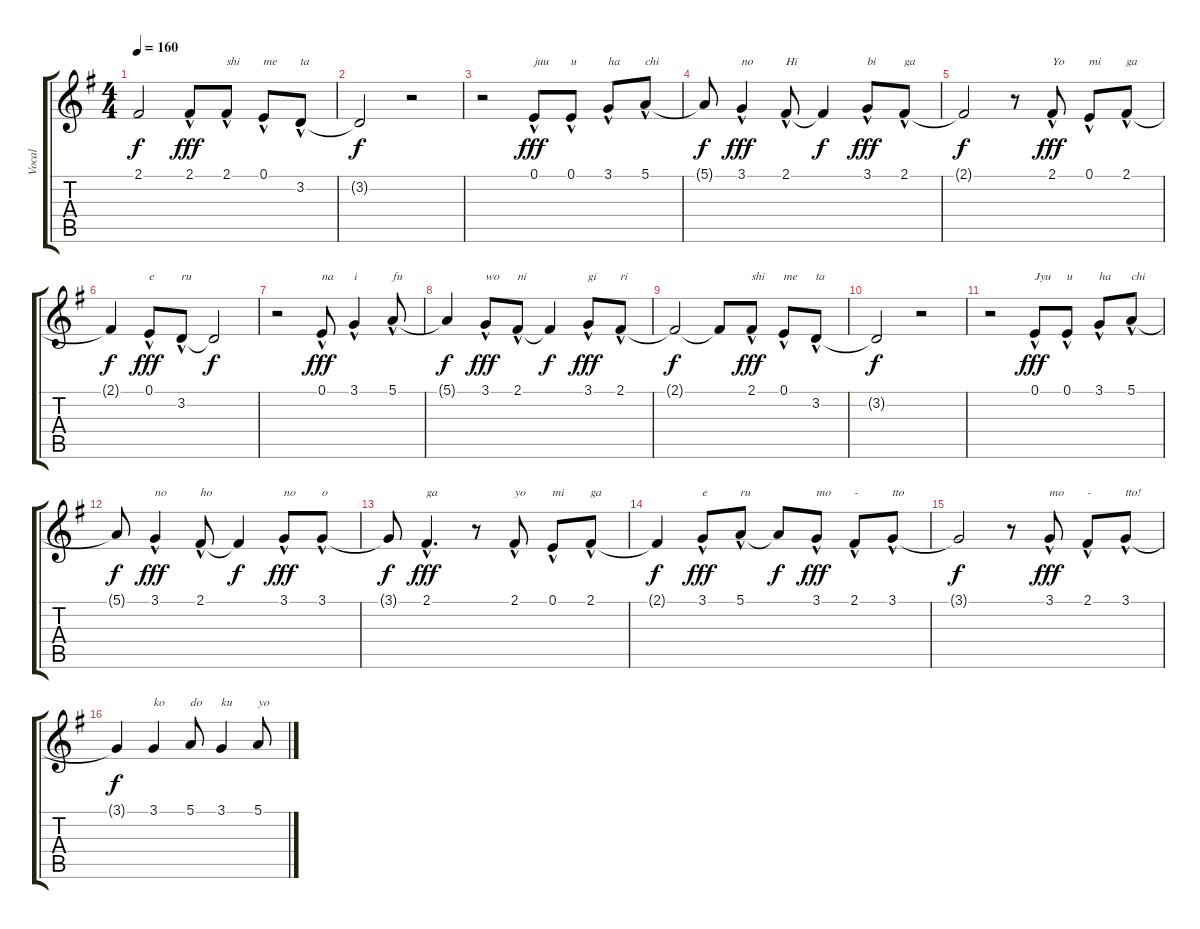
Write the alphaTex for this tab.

\track ("Vocal" "Vocal") {instrument altosax}
\staff {score tabs}
\tuning (E4 B3 G3 D3 A2 E2) {hide}
\ts (4 4)
\tempo 160
\clef g2
\ks g
2.1{t}.2{dy f} 2.1{hac}.8{dy fff} 2.1{hac}.8{txt "shi"} 0.1{hac}.8{txt "me"} 3.2{hac}.8{txt "ta"} |
3.2{t}.2{dy f} r.2 |
r.2 0.1{hac}.8{txt "juu" dy fff} 0.1{hac}.8{txt "u"} 3.1{hac}.8{txt "ha"} 5.1{hac}.8{txt "chi"} |
5.1{t}.8{dy f} 3.1{hac}.4{txt "no" dy fff} 2.1{hac}.8{txt "Hi"} 2.1{t}.4{dy f} 3.1{hac}.8{txt "bi" dy fff} 2.1{hac}.8{txt "ga"} |
2.1{t}.2{dy f} r.8 2.1{hac}.8{txt "Yo" dy fff} 0.1{hac}.8{txt "mi"} 2.1{hac}.8{txt "ga"} |
2.1{t}.4{dy f} 0.1{hac}.8{txt "e" dy fff} 3.2{hac}.8{txt "ru"} 3.2{t}.2{dy f} |
r.2 0.1{hac}.8{txt "na" dy fff} 3.1{hac}.4{txt "i"} 5.1{hac}.8{txt "fu"} |
5.1{t}.4{dy f} 3.1{hac}.8{txt "wo" dy fff} 2.1{hac}.8{txt "ni"} 2.1{t}.4{dy f} 3.1{hac}.8{txt "gi" dy fff} 2.1{hac}.8{txt "ri"} |
2.1{t}.2{dy f} 2.1{t}.8 2.1{hac}.8{txt "shi" dy fff} 0.1{hac}.8{txt "me"} 3.2{hac}.8{txt "ta"} |
3.2{t}.2{dy f} r.2 |
r.2 0.1{hac}.8{txt "Jyu" dy fff} 0.1{hac}.8{txt "u"} 3.1{hac}.8{txt "ha"} 5.1{hac}.8{txt "chi"} |
5.1{t}.8{dy f} 3.1{hac}.4{txt "no" dy fff} 2.1{hac}.8{txt "ho"} 2.1{t}.4{dy f} 3.1{hac}.8{txt "no" dy fff} 3.1{hac}.8{txt "o"} |
3.1{t}.8{dy f} 2.1{hac}.4{d txt "ga" dy fff} r.8 2.1{hac}.8{txt "yo"} 0.1{hac}.8{txt "mi"} 2.1{hac}.8{txt "ga"} |
2.1{t}.4{dy f} 3.1{hac}.8{txt "e" dy fff} 5.1{hac}.8{txt "ru"} 5.1{t}.8{dy f} 3.1{hac}.8{txt "mo" dy fff} 2.1{hac}.8{txt "-"} 3.1{hac}.8{txt "tto"} |
3.1{t}.2{dy f} r.8 3.1{hac}.8{txt "mo" dy fff} 2.1{hac}.8{txt "-"} 3.1{hac}.8{txt "tto!"} |
3.1{t}.4{dy f} 3.1.4{txt "ko"} 5.1.8{txt "do"} 3.1.4{txt "ku"} 5.1.8{txt "yo"}
